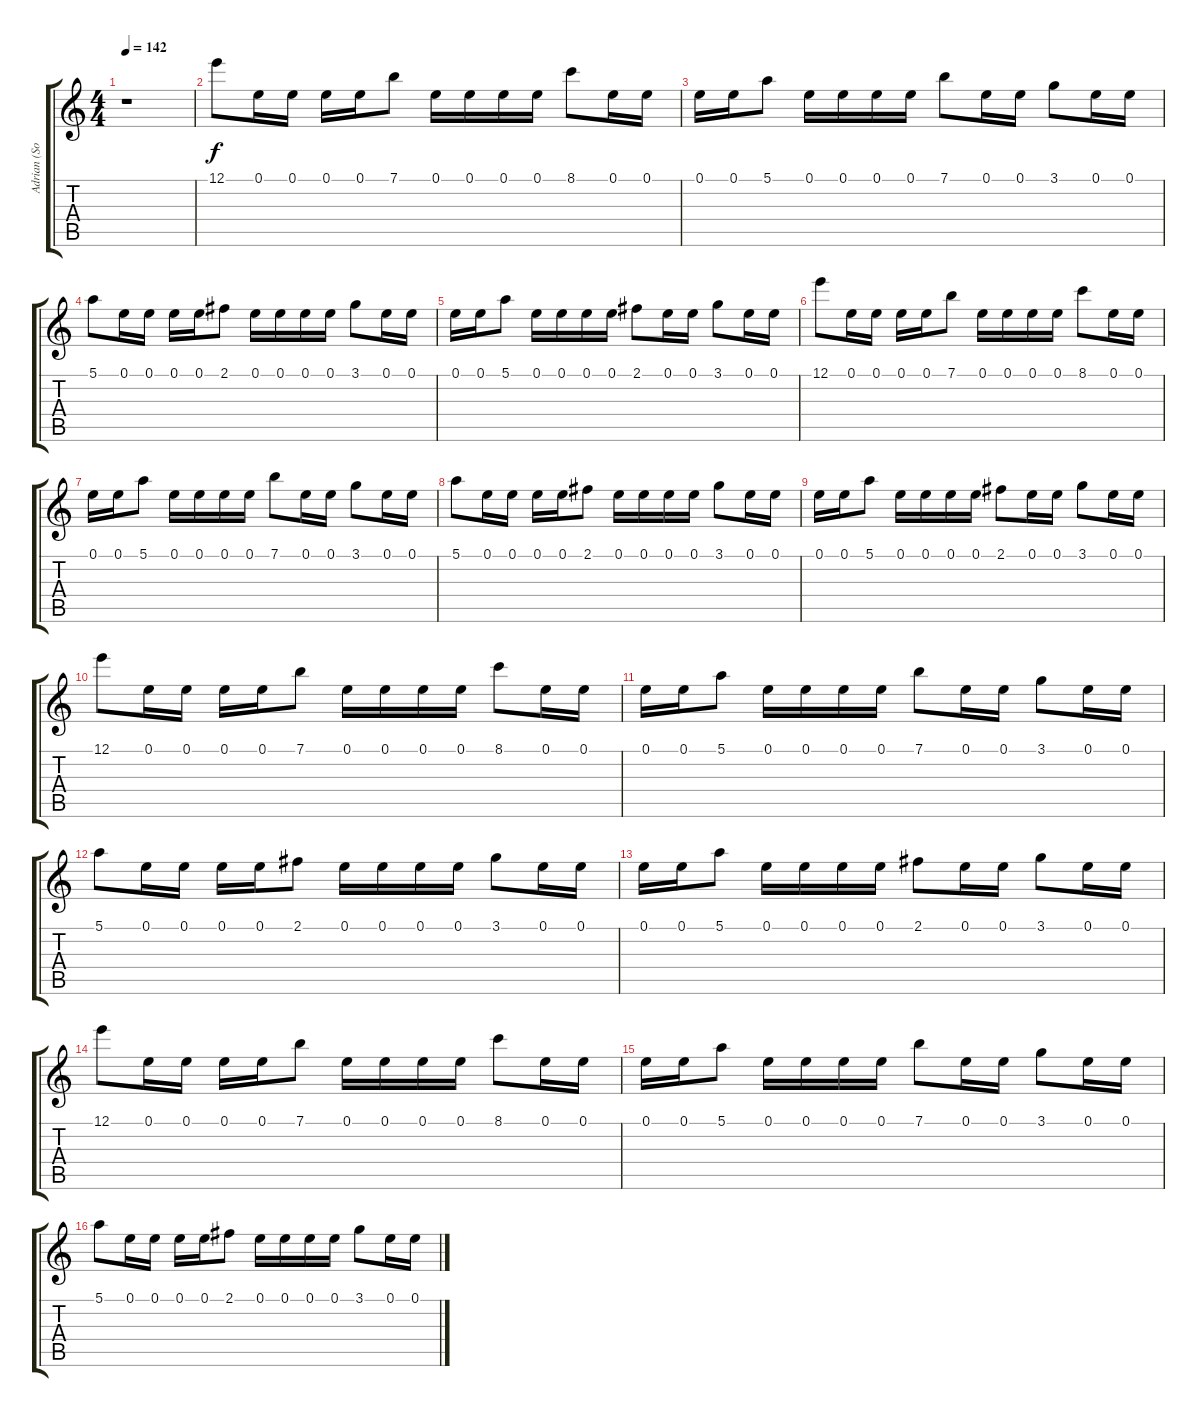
\track ("Adrian (Solo Guitar)" "Adrian (So") {instrument distortionguitar}
\staff {score tabs}
\tuning (E4 B3 G3 D3 A2 E2) {hide}
\ts (4 4)
\tempo 142
\clef g2
\ks c
r.1{dy f} |
12.1.8 0.1.16 0.1.16 0.1.16 0.1.16 7.1.8 0.1.16 0.1.16 0.1.16 0.1.16 8.1.8 0.1.16 0.1.16 |
0.1.16 0.1.16 5.1.8 0.1.16 0.1.16 0.1.16 0.1.16 7.1.8 0.1.16 0.1.16 3.1.8 0.1.16 0.1.16 |
5.1.8 0.1.16 0.1.16 0.1.16 0.1.16 2.1.8 0.1.16 0.1.16 0.1.16 0.1.16 3.1.8 0.1.16 0.1.16 |
0.1.16 0.1.16 5.1.8 0.1.16 0.1.16 0.1.16 0.1.16 2.1.8 0.1.16 0.1.16 3.1.8 0.1.16 0.1.16 |
12.1.8 0.1.16 0.1.16 0.1.16 0.1.16 7.1.8 0.1.16 0.1.16 0.1.16 0.1.16 8.1.8 0.1.16 0.1.16 |
0.1.16 0.1.16 5.1.8 0.1.16 0.1.16 0.1.16 0.1.16 7.1.8 0.1.16 0.1.16 3.1.8 0.1.16 0.1.16 |
5.1.8 0.1.16 0.1.16 0.1.16 0.1.16 2.1.8 0.1.16 0.1.16 0.1.16 0.1.16 3.1.8 0.1.16 0.1.16 |
0.1.16 0.1.16 5.1.8 0.1.16 0.1.16 0.1.16 0.1.16 2.1.8 0.1.16 0.1.16 3.1.8 0.1.16 0.1.16 |
12.1.8 0.1.16 0.1.16 0.1.16 0.1.16 7.1.8 0.1.16 0.1.16 0.1.16 0.1.16 8.1.8 0.1.16 0.1.16 |
0.1.16 0.1.16 5.1.8 0.1.16 0.1.16 0.1.16 0.1.16 7.1.8 0.1.16 0.1.16 3.1.8 0.1.16 0.1.16 |
5.1.8 0.1.16 0.1.16 0.1.16 0.1.16 2.1.8 0.1.16 0.1.16 0.1.16 0.1.16 3.1.8 0.1.16 0.1.16 |
0.1.16 0.1.16 5.1.8 0.1.16 0.1.16 0.1.16 0.1.16 2.1.8 0.1.16 0.1.16 3.1.8 0.1.16 0.1.16 |
12.1.8 0.1.16 0.1.16 0.1.16 0.1.16 7.1.8 0.1.16 0.1.16 0.1.16 0.1.16 8.1.8 0.1.16 0.1.16 |
0.1.16 0.1.16 5.1.8 0.1.16 0.1.16 0.1.16 0.1.16 7.1.8 0.1.16 0.1.16 3.1.8 0.1.16 0.1.16 |
5.1.8 0.1.16 0.1.16 0.1.16 0.1.16 2.1.8 0.1.16 0.1.16 0.1.16 0.1.16 3.1.8 0.1.16 0.1.16
